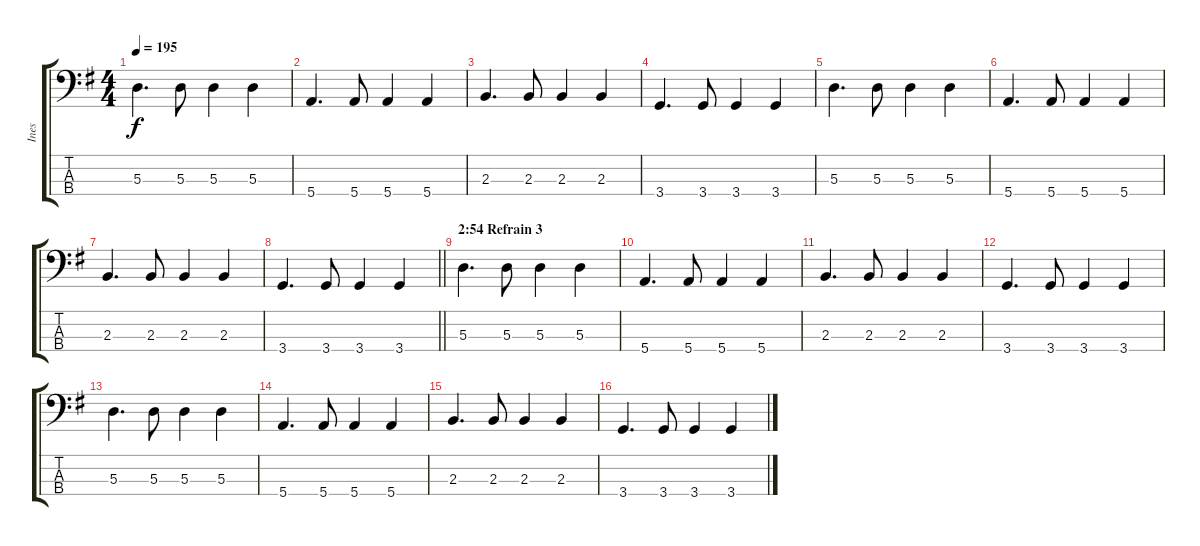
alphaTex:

\track ("Ines" "Ines") {instrument electricbassfinger}
\staff {score tabs}
\tuning (G2 D2 A1 E1) {hide}
\ts (4 4)
\tempo 195
\clef f4
\ks g
5.3.4{d dy f} 5.3.8 5.3.4 5.3.4 |
5.4.4{d} 5.4.8 5.4.4 5.4.4 |
2.3.4{d} 2.3.8 2.3.4 2.3.4 |
3.4.4{d} 3.4.8 3.4.4 3.4.4 |
5.3.4{d} 5.3.8 5.3.4 5.3.4 |
5.4.4{d} 5.4.8 5.4.4 5.4.4 |
2.3.4{d} 2.3.8 2.3.4 2.3.4 |
\barLineRight lightlight
3.4.4{d} 3.4.8 3.4.4 3.4.4 |
\section ("" "2:54 Refrain 3")
5.3.4{d} 5.3.8 5.3.4 5.3.4 |
5.4.4{d} 5.4.8 5.4.4 5.4.4 |
2.3.4{d} 2.3.8 2.3.4 2.3.4 |
3.4.4{d} 3.4.8 3.4.4 3.4.4 |
5.3.4{d} 5.3.8 5.3.4 5.3.4 |
5.4.4{d} 5.4.8 5.4.4 5.4.4 |
2.3.4{d} 2.3.8 2.3.4 2.3.4 |
3.4.4{d} 3.4.8 3.4.4 3.4.4
